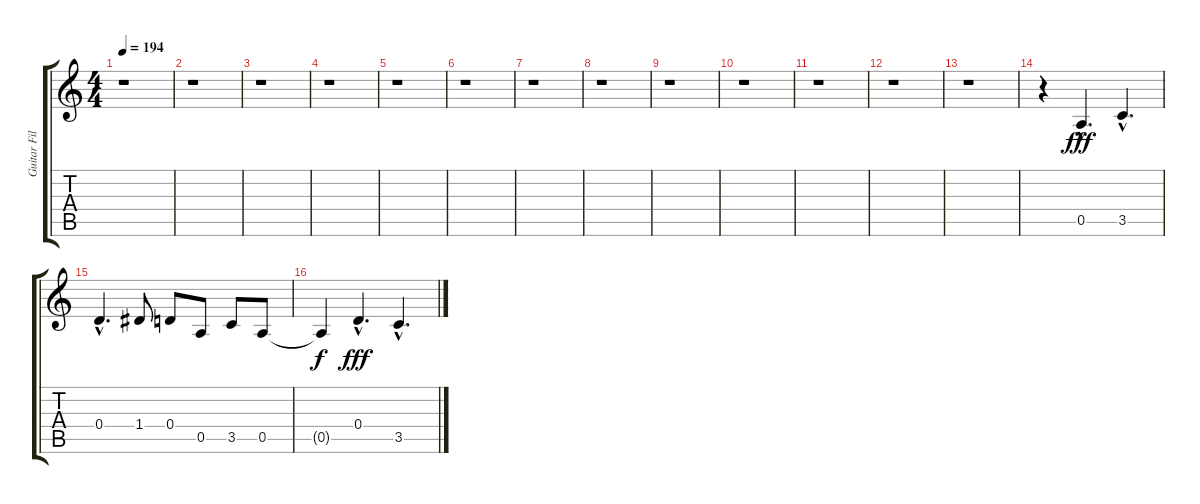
\track ("Guitar Fills" "Guitar Fil") {instrument guitarharmonics}
\staff {score tabs}
\tuning (E4 B3 G3 D3 A2 D2) {hide}
\ts (4 4)
\tempo 194
\clef g2
\ks c
r.1{dy f} |
r.1 |
r.1 |
r.1 |
r.1 |
r.1 |
r.1 |
r.1 |
r.1 |
r.1 |
r.1 |
r.1 |
r.1 |
r.4 0.5{hac}.4{d dy fff} 3.5{hac}.4{d} |
0.4{hac}.4{d} 1.4.8 0.4.8 0.5.8 3.5.8 0.5.8 |
0.5{t}.4{dy f} 0.4{hac}.4{d dy fff} 3.5{hac}.4{d}
